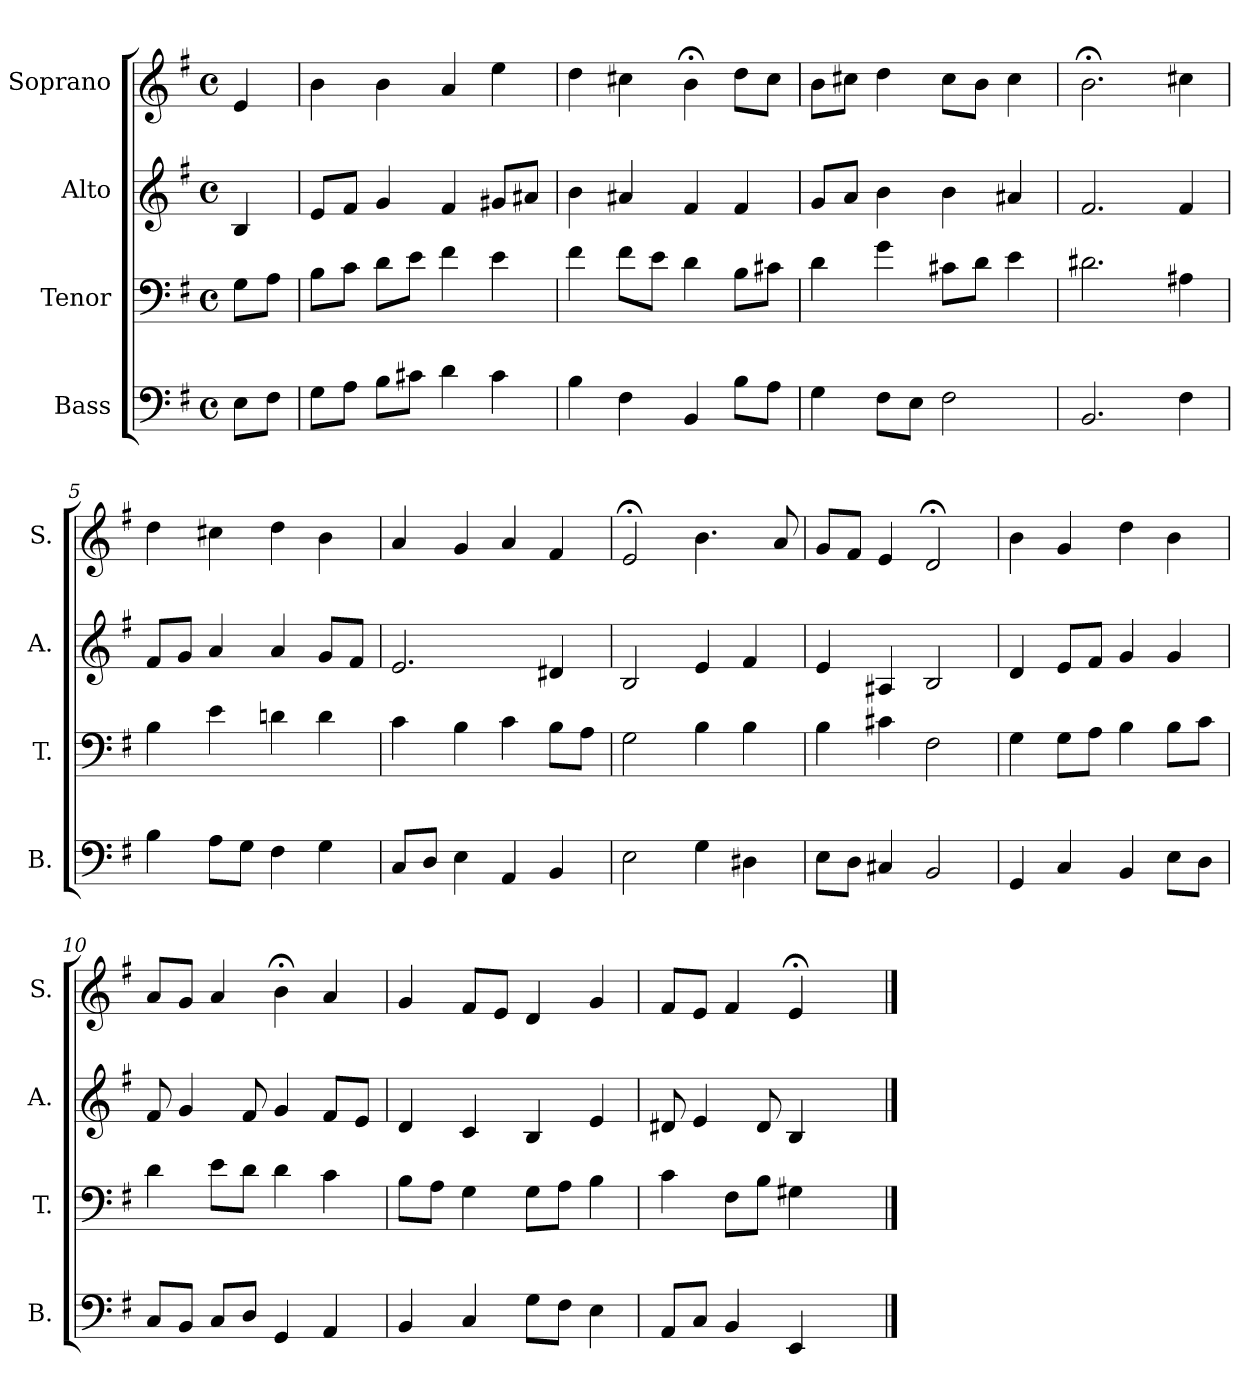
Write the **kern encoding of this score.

**kern	**kern	**kern	**kern
*part4	*part3	*part2	*part1
*staff4	*staff3	*staff2	*staff1
*I"Bass	*I"Tenor	*I"Alto	*I"Soprano
*I'B.	*I'T.	*I'A.	*I'S.
*clefF4	*clefF4	*clefG2	*clefG2
*k[f#]	*k[f#]	*k[f#]	*k[f#]
*e:	*e:	*e:	*e:
*M4/4	*M4/4	*M4/4	*M4/4
*met(c)	*met(c)	*met(c)	*met(c)
=	=	=	=
8E\L	8G\L	4B/	4e/
8F#\J	8A\J	.	.
=1	=1	=1	=1
8G\L	8B\L	8e/L	4b\
8A\J	8c\J	8f#/J	.
8B\L	8d\L	4g/	4b\
8c#X\J	8e\J	.	.
4d\	4f#\	4f#/	4a/
4c#\	4e\	8g#X/L	4ee\
.	.	8a#X/J	.
=2	=2	=2	=2
4B\	4f#\	4b\	4dd\
4F#\	8f#\L	4a#X/	4cc#X\
.	8e\J	.	.
4BB/	4d\	4f#/	4b;<\
8B\L	8B\L	4f#/	8dd\L
8A\J	8c#X\J	.	8cc#\J
=3	=3	=3	=3
4G\	4d\	8g/L	8b\L
.	.	8a/J	8cc#X\J
8F#\L	4g\	4b\	4dd\
8E\J	.	.	.
2F#\	8c#X\L	4b\	8cc#\L
.	8d\J	.	8b\J
.	4e\	4a#X/	4cc#\
!!LO:LB:g=z
=4	=4	=4	=4
2.BB/	2.d#X\	2.f#/	2.b;<\
4F#\	4A#X\	4f#/	4cc#X\
=5	=5	=5	=5
4B\	4B\	8f#/L	4dd\
.	.	8g/J	.
8A\L	4e\	4a/	4cc#X\
8G\J	.	.	.
4F#\	4dn\	4a/	4dd\
4G\	4d\	8g/L	4b\
.	.	8f#/J	.
=6	=6	=6	=6
8C/L	4c\	2.e/	4a/
8D/J	.	.	.
4E\	4B\	.	4g/
4AA/	4c\	.	4a/
4BB/	8B\L	4d#X/	4f#/
.	8A\J	.	.
=7	=7	=7	=7
2E\	2G\	2B/	2e;</
4G\	4B\	4e/	4.b\
4D#X\	4B\	4f#/	.
.	.	.	8a/
=8	=8	=8	=8
8E\L	4B\	4e/	8g/L
8D\J	.	.	8f#/J
4C#X/	4c#X\	4A#X/	4e/
2BB/	2F#\	2B/	2d;</
!!LO:LB:g=z
=9	=9	=9	=9
4GG/	4G\	4d/	4b\
4C/	8G\L	8e/L	4g/
.	8A\J	8f#/J	.
4BB/	4B\	4g/	4dd\
8E\L	8B\L	4g/	4b\
8D\J	8c\J	.	.
=10	=10	=10	=10
8C/L	4d\	8f#/	8a/L
8BB/J	.	4g/	8g/J
8C/L	8e\L	.	4a/
8D/J	8d\J	8f#/	.
4GG/	4d\	4g/	4b;<\
4AA/	4c\	8f#/L	4a/
.	.	8e/J	.
=11	=11	=11	=11
4BB/	8B\L	4d/	4g/
.	8A\J	.	.
4C/	4G\	4c/	8f#/L
.	.	.	8e/J
8G\L	8G\L	4B/	4d/
8F#\J	8A\J	.	.
4E\	4B\	4e/	4g/
=12	=12	=12	=12
8AA/L	4c\	8d#X/	8f#/L
8C/J	.	4e/	8e/J
4BB/	8F#\L	.	4f#/
.	8B\J	8d#/	.
4EE/	4G#X\	4B/	4e;</
4ryy	4ryy	4ryy	4ryy
==	==	==	==
*-	*-	*-	*-
